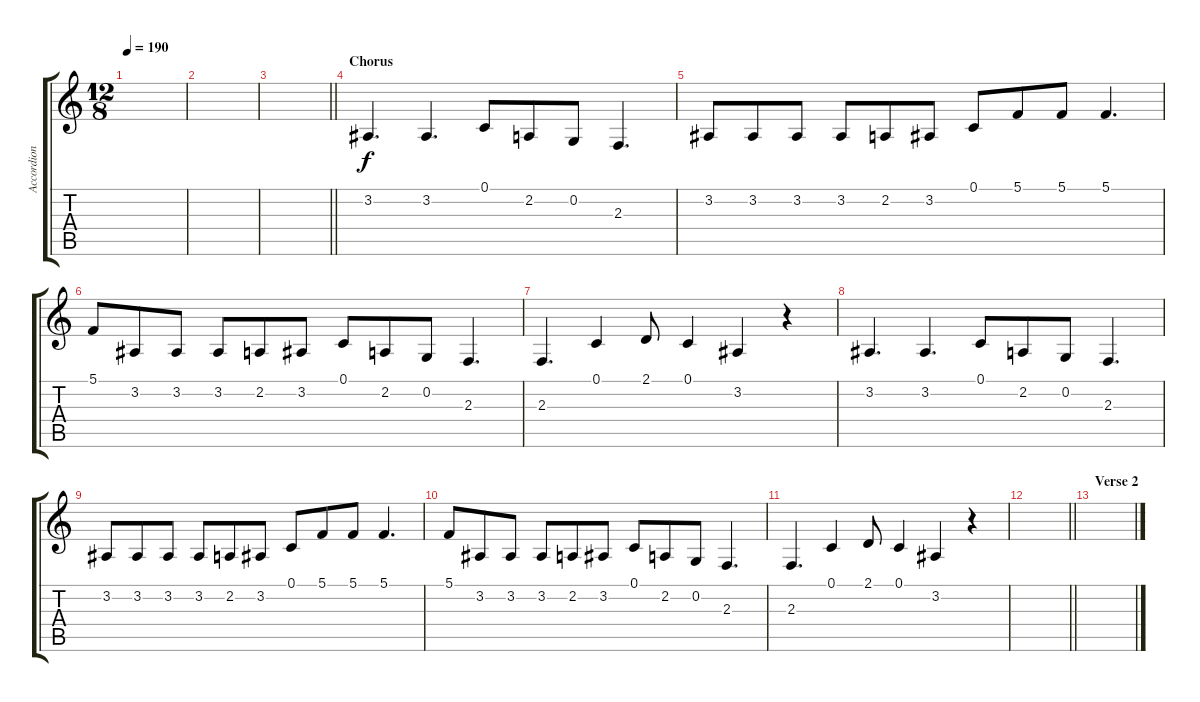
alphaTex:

\track ("Accordion" "Accordion") {instrument accordion}
\staff {score tabs}
\tuning (C4 G3 Eb3 Bb2 F2 C2) {hide}
\ts (12 8)
\tempo 190
\clef g2
\ks c
|
|
\barLineRight lightlight
|
\section ("" "Chorus")
3.2.4{d} 3.2.4{d} 0.1.8 2.2.8 0.2.8 2.3.4{d} |
3.2.8 3.2.8 3.2.8 3.2.8 2.2.8 3.2.8 0.1.8 5.1.8 5.1.8 5.1.4{d} |
5.1.8 3.2.8 3.2.8 3.2.8 2.2.8 3.2.8 0.1.8 2.2.8 0.2.8 2.3.4{d} |
2.3.4{d} 0.1.4 2.1.8 0.1.4 3.2.4 r.4 |
3.2.4{d} 3.2.4{d} 0.1.8 2.2.8 0.2.8 2.3.4{d} |
3.2.8 3.2.8 3.2.8 3.2.8 2.2.8 3.2.8 0.1.8 5.1.8 5.1.8 5.1.4{d} |
5.1.8 3.2.8 3.2.8 3.2.8 2.2.8 3.2.8 0.1.8 2.2.8 0.2.8 2.3.4{d} |
2.3.4{d} 0.1.4 2.1.8 0.1.4 3.2.4 r.4 |
\barLineRight lightlight
|
\section ("" "Verse 2")
